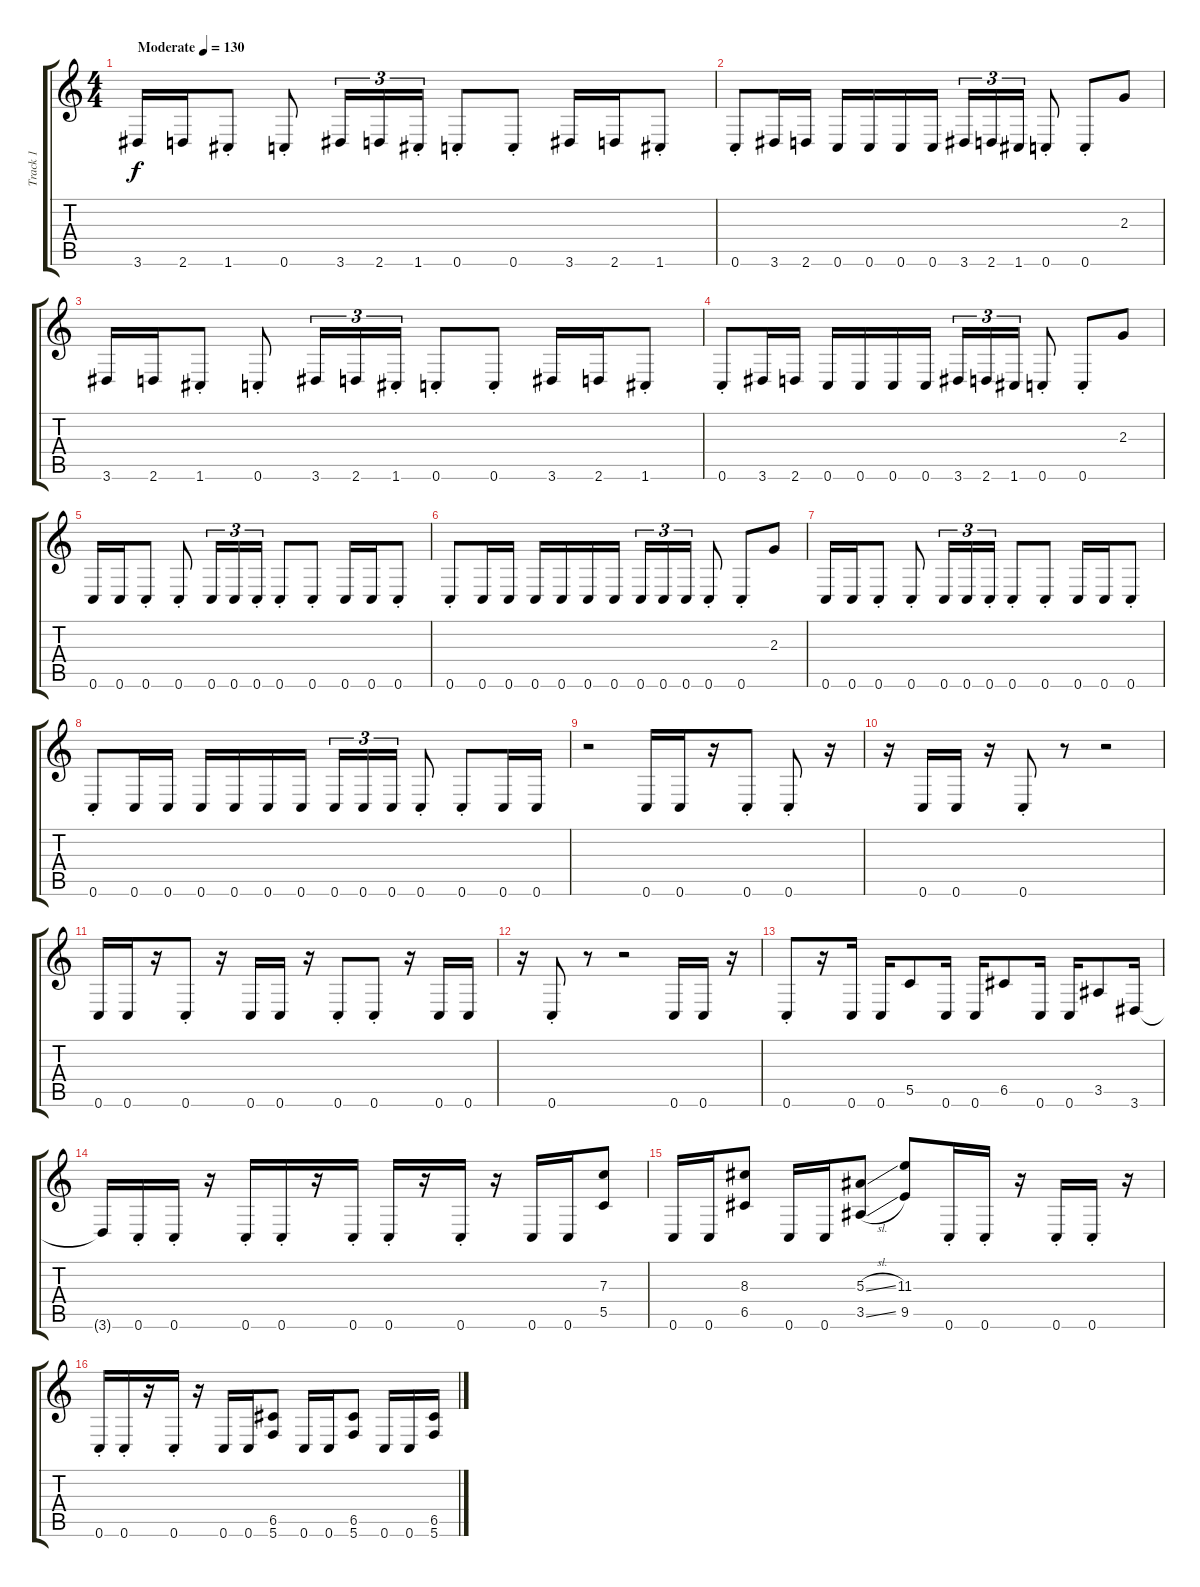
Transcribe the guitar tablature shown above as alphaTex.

\track ("Track 1" "Track 1") {instrument distortionguitar}
\staff {score tabs}
\tuning (D4 A3 F3 C3 G2 C2) {hide}
\ts (4 4)
\tempo (130 "Moderate")
\clef g2
\ks c
3.6.16{dy f instrument distortionguitar} 2.6.16 1.6{st}.8 0.6{st}.8 3.6.16{tu (3 2)} 2.6.16{tu (3 2)} 1.6{st}.16{tu (3 2)} 0.6{st}.8 0.6{st}.8 3.6.16 2.6.16 1.6{st}.8 |
0.6{st}.8 3.6.16 2.6.16 0.6.16 0.6.16 0.6.16 0.6.16 3.6.16{tu (3 2)} 2.6.16{tu (3 2)} 1.6.16{tu (3 2)} 0.6{st}.8 0.6{st}.8 2.3.8 |
3.6.16 2.6.16 1.6{st}.8 0.6{st}.8 3.6.16{tu (3 2)} 2.6.16{tu (3 2)} 1.6{st}.16{tu (3 2)} 0.6{st}.8 0.6{st}.8 3.6.16 2.6.16 1.6{st}.8 |
0.6{st}.8 3.6.16 2.6.16 0.6.16 0.6.16 0.6.16 0.6.16 3.6.16{tu (3 2)} 2.6.16{tu (3 2)} 1.6.16{tu (3 2)} 0.6{st}.8 0.6{st}.8 2.3.8 |
0.6.16 0.6.16 0.6{st}.8 0.6{st}.8 0.6.16{tu (3 2)} 0.6.16{tu (3 2)} 0.6{st}.16{tu (3 2)} 0.6{st}.8 0.6{st}.8 0.6.16 0.6.16 0.6{st}.8 |
0.6{st}.8 0.6.16 0.6.16 0.6.16 0.6.16 0.6.16 0.6.16 0.6.16{tu (3 2)} 0.6.16{tu (3 2)} 0.6.16{tu (3 2)} 0.6{st}.8 0.6{st}.8 2.3.8 |
0.6.16 0.6.16 0.6{st}.8 0.6{st}.8 0.6.16{tu (3 2)} 0.6.16{tu (3 2)} 0.6{st}.16{tu (3 2)} 0.6{st}.8 0.6{st}.8 0.6.16 0.6.16 0.6{st}.8 |
0.6{st}.8 0.6.16 0.6.16 0.6.16 0.6.16 0.6.16 0.6.16 0.6.16{tu (3 2)} 0.6.16{tu (3 2)} 0.6.16{tu (3 2)} 0.6{st}.8 0.6{st}.8 0.6.16 0.6.16 |
r.2 0.6.16 0.6.16 r.16 0.6{st}.8 0.6{st}.8 r.16 |
r.16 0.6.16 0.6.16 r.16 0.6{st}.8 r.8 r.2 |
0.6.16 0.6.16 r.16 0.6{st}.8 r.16 0.6.16 0.6.16 r.16 0.6{st}.8 0.6{st}.8 r.16 0.6.16 0.6.16 |
r.16 0.6{st}.8 r.8 r.2 0.6.16 0.6.16 r.16 |
0.6{st}.8 r.16 0.6.16 0.6.16 5.5.8 0.6.16 0.6.16 6.5.8 0.6.16 0.6.16 3.5.8 3.6.16 |
3.6{t}.16 0.6{st}.16 0.6{st}.16 r.16 0.6{st}.16 0.6{st}.16 r.16 0.6{st}.16 0.6{st}.16 r.16 0.6{st}.16 r.16 0.6.16 0.6.16 (7.3 5.5).8 |
0.6.16 0.6.16 (8.3 6.5).8 0.6.16 0.6.16 (5.3{sl} 3.5{sl}).8 (11.3 9.5).8 0.6{st}.16 0.6{st}.16 r.16 0.6{st}.16 0.6{st}.16 r.16 |
0.6{st}.16 0.6{st}.16 r.16 0.6{st}.16 r.16 0.6.16 0.6.16 (6.5 5.6).8 0.6.16 0.6.16 (6.5 5.6).8 0.6.16 0.6.16 (6.5 5.6).16
